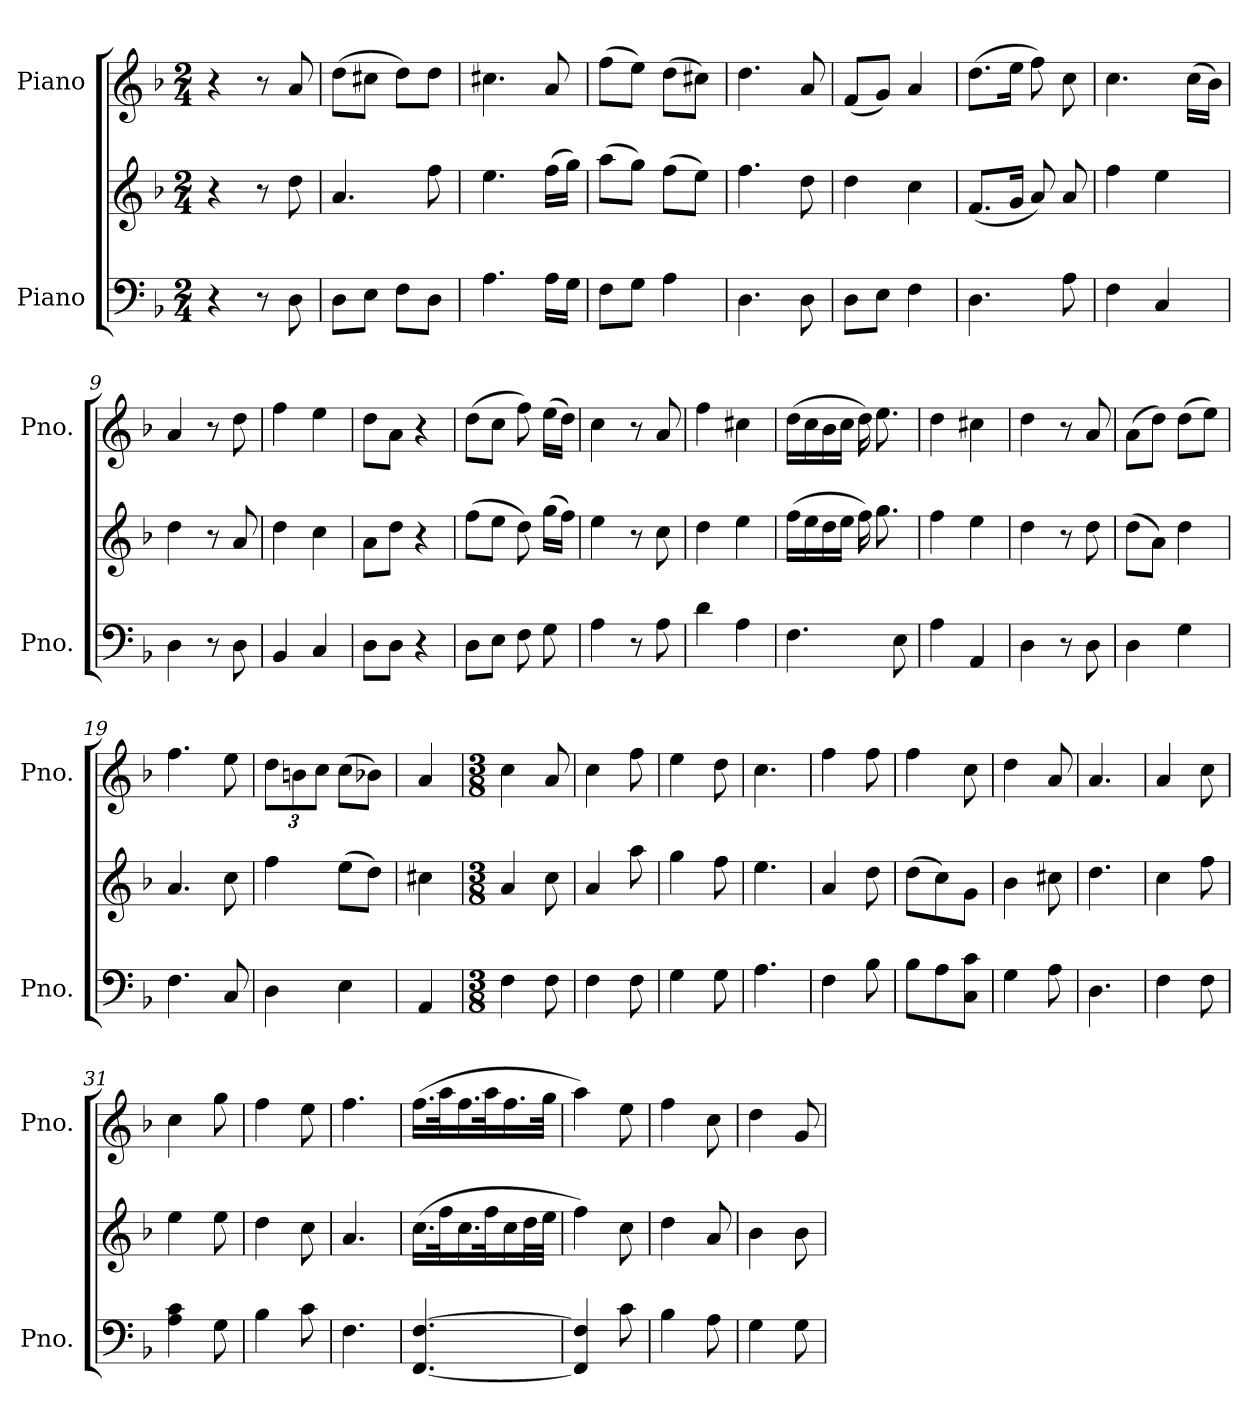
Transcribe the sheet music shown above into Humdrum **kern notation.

**kern	**kern	**kern
*part2	*part2	*part1
*staff3	*staff2	*staff1
*I"Piano	*	*I"Piano
*I'Pno.	*	*I'Pno.
*clefF4	*clefG2	*clefG2
*k[b-]	*k[b-]	*k[b-]
*M2/4	*M2/4	*M2/4
=1	=1	=1
4r	4r	4r
8r	8r	8r
*	*	*MM80
8D\	8dd\	8a/
=2	=2	=2
8D\L	4.a/	(>8dd\L
8E\J	.	8cc#X\J
8F\L	.	8dd\L)
8D\J	8ff\	8dd\J
=3	=3	=3
4.A\	4.ee\	4.cc#X\
16A\LL	(>16ff\LL	8a/
16G\JJ	16gg\JJ)	.
=4	=4	=4
8F\L	(>8aa\L	(>8ff\L
8G\J	8gg\J)	8ee\J)
4A\	(>8ff\L	(>8dd\L
.	8ee\J)	8cc#X\J)
=5	=5	=5
4.D\	4.ff\	4.dd\
8D\	8dd\	8a/
=6	=6	=6
8D\L	4dd\	(<8f/L
8E\J	.	8g/J)
4F\	4cc\	4a/
=7	=7	=7
4.D\	(<8.f/L	(>8.dd\L
.	16g/Jk	16ee\Jk
.	8a/)	8ff\)
8A\	8a/	8cc\
=8	=8	=8
4F\	4ff\	4.cc\
4C/	4ee\	.
.	.	(>16cc\LL
.	.	16b-\JJ)
=9	=9	=9
4D\	4dd\	4a/
8r	8r	8r
8D\	8a/	8dd\
=10	=10	=10
4BB-/	4dd\	4ff\
4C/	4cc\	4ee\
!!LO:LB:g=z
=11	=11	=11
8D\L	8a\L	8dd\L
8D\J	8dd\J	8a\J
4r	4r	4r
=12	=12	=12
8D\L	(>8ff\L	(>8dd\L
8E\J	8ee\J	8cc\J
8F\	8dd\)	8ff\)
8G\	(>16gg\LL	(>16ee\LL
.	16ff\JJ)	16dd\JJ)
=13	=13	=13
4A\	4ee\	4cc\
8r	8r	8r
8A\	8cc\	8a/
=14	=14	=14
4d\	4dd\	4ff\
4A\	4ee\	4cc#X\
=15	=15	=15
4.F\	(>16ff\LL	(>16dd\LL
.	16ee\	16cc\
.	16dd\	16b-\
.	16ee\JJ	16cc\JJ
.	16ff\)	16dd\)
.	8.gg\	8.ee\
8E\	.	.
=16	=16	=16
4A\	4ff\	4dd\
4AA/	4ee\	4cc#X\
=17	=17	=17
4D\	4dd\	4dd\
8r	8r	8r
8D\	8dd\	8a/
=18	=18	=18
4D\	(>8dd\L	(>8a\L
.	8a\J)	8dd\J)
4G\	4dd\	(>8dd\L
.	.	8ee\J)
=19	=19	=19
4.F\	4.a/	4.ff\
8C/	8cc\	8ee\
=20	=20	=20
*	*	*Xbrackettup
4D\	4ff\	12dd\L
.	.	12bn\
.	.	12cc\J
4E\	(>8ee\L	(>8cc\L
.	8dd\J)	8b-X\J)
!!LO:LB:g=z
=21	=21	=21
4AA/	4cc#X\	4a/
=22	=22	=22
*M3/8	*M3/8	*M3/8
4F\	4a/	4cc\
8F\	8cc\	8a/
=23	=23	=23
4F\	4a/	4cc\
8F\	8aa\	8ff\
=24	=24	=24
4G\	4gg\	4ee\
8G\	8ff\	8dd\
=25	=25	=25
4.A\	4.ee\	4.cc\
=26	=26	=26
4F\	4a/	4ff\
8B-\	8dd\	8ff\
=27	=27	=27
8B-\L	(>8dd\L	4ff\
8A\	8cc\)	.
8C\ 8c\J	8g\J	8cc\
=28	=28	=28
4G\	4b-\	4dd\
8A\	8cc#X\	8a/
=29	=29	=29
4.D\	4.dd\	4.a/
=30	=30	=30
4F\	4cc\	4a/
8F\	8ff\	8cc\
=31	=31	=31
4A\ 4c\	4ee\	4cc\
8G\	8ee\	8gg\
=32	=32	=32
4B-\	4dd\	4ff\
8c\	8cc\	8ee\
=33	=33	=33
4.F\	4.a/	4.ff\
=34	=34	=34
[4.FF/ [4.F/	(>16.cc\LL	(>16.ff\LL
.	32ff\K	32aa\K
.	16.cc\	16.ff\
.	32ff\K	32aa\K
.	16cc\	16.ff\
.	32dd\L	.
.	32ee\JJJ	32gg\JJk
!!LO:LB:g=z
=35	=35	=35
4FF/] 4F/]	4ff\)	4aa\)
8c\	8cc\	8ee\
=36	=36	=36
4B-\	4dd\	4ff\
8A\	8a/	8cc\
=37	=37	=37
4G\	4b-\	4dd\
8G\	8b-\	8g/
=	=	=
*-	*-	*-
